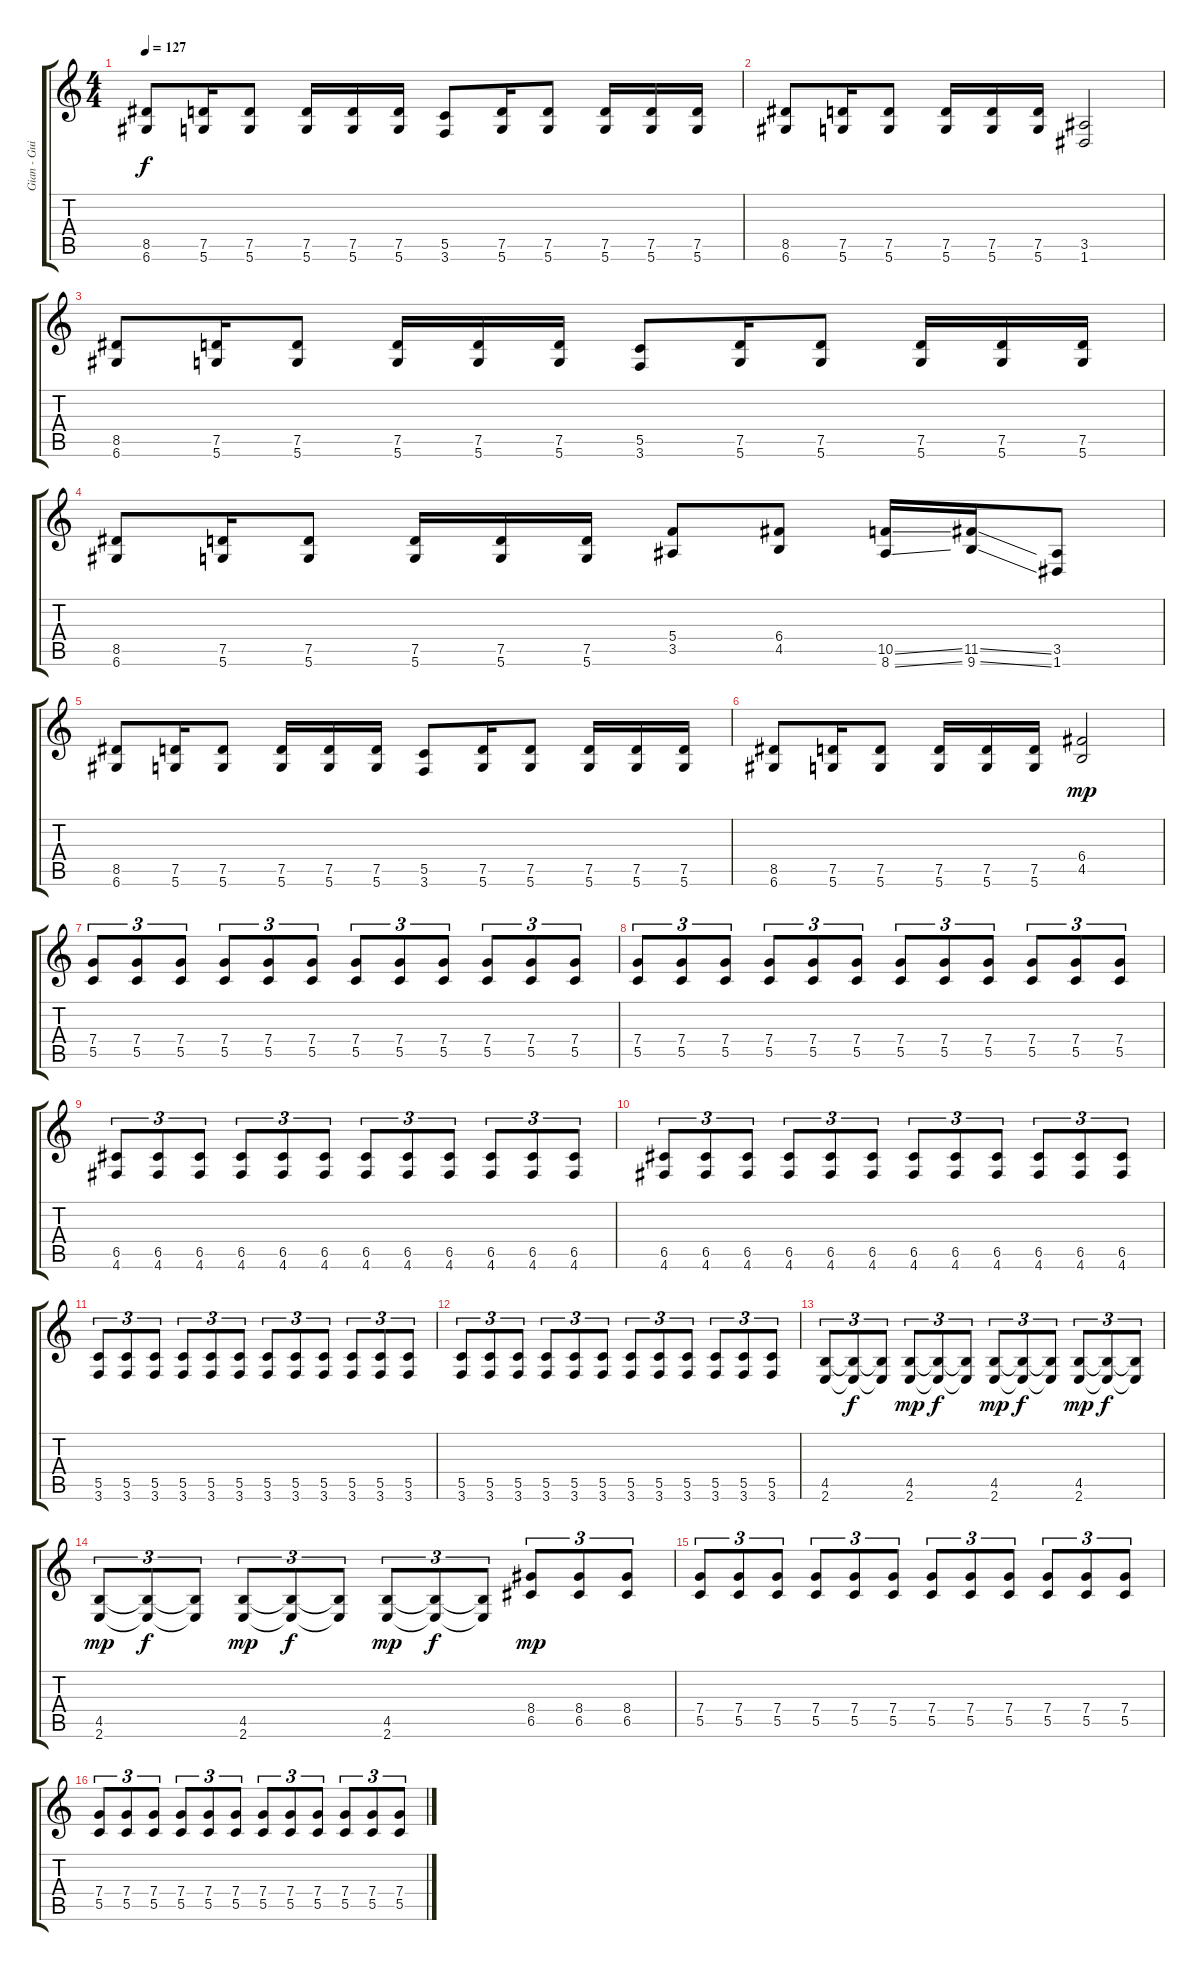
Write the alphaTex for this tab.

\track ("Gian - Guitar 2" "Gian - Gui") {instrument distortionguitar}
\staff {score tabs}
\tuning (D4 A3 F3 C3 G2 D2) {hide}
\ts (4 4)
\tempo 127
\clef g2
\ks c
(8.5 6.6).8{dy f} (7.5 5.6).16 (7.5 5.6).8 (7.5 5.6).16 (7.5 5.6).16 (7.5 5.6).16 (5.5 3.6).8 (7.5 5.6).16 (7.5 5.6).8 (7.5 5.6).16 (7.5 5.6).16 (7.5 5.6).16 |
(8.5 6.6).8 (7.5 5.6).16 (7.5 5.6).8 (7.5 5.6).16 (7.5 5.6).16 (7.5 5.6).16 (3.5 1.6).2 |
(8.5 6.6).8 (7.5 5.6).16 (7.5 5.6).8 (7.5 5.6).16 (7.5 5.6).16 (7.5 5.6).16 (5.5 3.6).8 (7.5 5.6).16 (7.5 5.6).8 (7.5 5.6).16 (7.5 5.6).16 (7.5 5.6).16 |
(8.5 6.6).8 (7.5 5.6).16 (7.5 5.6).8 (7.5 5.6).16 (7.5 5.6).16 (7.5 5.6).16 (5.4 3.5).8 (6.4 4.5).8 (10.5{ss} 8.6{ss}).16 (11.5{ss} 9.6{ss}).16 (3.5 1.6).8 |
(8.5 6.6).8 (7.5 5.6).16 (7.5 5.6).8 (7.5 5.6).16 (7.5 5.6).16 (7.5 5.6).16 (5.5 3.6).8 (7.5 5.6).16 (7.5 5.6).8 (7.5 5.6).16 (7.5 5.6).16 (7.5 5.6).16 |
(8.5 6.6).8 (7.5 5.6).16 (7.5 5.6).8 (7.5 5.6).16 (7.5 5.6).16 (7.5 5.6).16 (6.4 4.5).2{dy mp} |
(7.4 5.5).8{tu (3 2)} (7.4 5.5).8{tu (3 2)} (7.4 5.5).8{tu (3 2)} (7.4 5.5).8{tu (3 2)} (7.4 5.5).8{tu (3 2)} (7.4 5.5).8{tu (3 2)} (7.4 5.5).8{tu (3 2)} (7.4 5.5).8{tu (3 2)} (7.4 5.5).8{tu (3 2)} (7.4 5.5).8{tu (3 2)} (7.4 5.5).8{tu (3 2)} (7.4 5.5).8{tu (3 2)} |
(7.4 5.5).8{tu (3 2)} (7.4 5.5).8{tu (3 2)} (7.4 5.5).8{tu (3 2)} (7.4 5.5).8{tu (3 2)} (7.4 5.5).8{tu (3 2)} (7.4 5.5).8{tu (3 2)} (7.4 5.5).8{tu (3 2)} (7.4 5.5).8{tu (3 2)} (7.4 5.5).8{tu (3 2)} (7.4 5.5).8{tu (3 2)} (7.4 5.5).8{tu (3 2)} (7.4 5.5).8{tu (3 2)} |
(6.5 4.6).8{tu (3 2)} (6.5 4.6).8{tu (3 2)} (6.5 4.6).8{tu (3 2)} (6.5 4.6).8{tu (3 2)} (6.5 4.6).8{tu (3 2)} (6.5 4.6).8{tu (3 2)} (6.5 4.6).8{tu (3 2)} (6.5 4.6).8{tu (3 2)} (6.5 4.6).8{tu (3 2)} (6.5 4.6).8{tu (3 2)} (6.5 4.6).8{tu (3 2)} (6.5 4.6).8{tu (3 2)} |
(6.5 4.6).8{tu (3 2)} (6.5 4.6).8{tu (3 2)} (6.5 4.6).8{tu (3 2)} (6.5 4.6).8{tu (3 2)} (6.5 4.6).8{tu (3 2)} (6.5 4.6).8{tu (3 2)} (6.5 4.6).8{tu (3 2)} (6.5 4.6).8{tu (3 2)} (6.5 4.6).8{tu (3 2)} (6.5 4.6).8{tu (3 2)} (6.5 4.6).8{tu (3 2)} (6.5 4.6).8{tu (3 2)} |
(5.5 3.6).8{tu (3 2)} (5.5 3.6).8{tu (3 2)} (5.5 3.6).8{tu (3 2)} (5.5 3.6).8{tu (3 2)} (5.5 3.6).8{tu (3 2)} (5.5 3.6).8{tu (3 2)} (5.5 3.6).8{tu (3 2)} (5.5 3.6).8{tu (3 2)} (5.5 3.6).8{tu (3 2)} (5.5 3.6).8{tu (3 2)} (5.5 3.6).8{tu (3 2)} (5.5 3.6).8{tu (3 2)} |
(5.5 3.6).8{tu (3 2)} (5.5 3.6).8{tu (3 2)} (5.5 3.6).8{tu (3 2)} (5.5 3.6).8{tu (3 2)} (5.5 3.6).8{tu (3 2)} (5.5 3.6).8{tu (3 2)} (5.5 3.6).8{tu (3 2)} (5.5 3.6).8{tu (3 2)} (5.5 3.6).8{tu (3 2)} (5.5 3.6).8{tu (3 2)} (5.5 3.6).8{tu (3 2)} (5.5 3.6).8{tu (3 2)} |
(4.5 2.6).8{tu (3 2)} (4.5{t} 2.6{t}).8{tu (3 2) dy f} (4.5{t} 2.6{t}).8{tu (3 2)} (4.5 2.6).8{tu (3 2) dy mp} (4.5{t} 2.6{t}).8{tu (3 2) dy f} (4.5{t} 2.6{t}).8{tu (3 2)} (4.5 2.6).8{tu (3 2) dy mp} (4.5{t} 2.6{t}).8{tu (3 2) dy f} (4.5{t} 2.6{t}).8{tu (3 2)} (4.5 2.6).8{tu (3 2) dy mp} (4.5{t} 2.6{t}).8{tu (3 2) dy f} (4.5{t} 2.6{t}).8{tu (3 2)} |
(4.5 2.6).8{tu (3 2) dy mp} (4.5{t} 2.6{t}).8{tu (3 2) dy f} (4.5{t} 2.6{t}).8{tu (3 2)} (4.5 2.6).8{tu (3 2) dy mp} (4.5{t} 2.6{t}).8{tu (3 2) dy f} (4.5{t} 2.6{t}).8{tu (3 2)} (4.5 2.6).8{tu (3 2) dy mp} (4.5{t} 2.6{t}).8{tu (3 2) dy f} (4.5{t} 2.6{t}).8{tu (3 2)} (8.4 6.5).8{tu (3 2) dy mp} (8.4 6.5).8{tu (3 2)} (8.4 6.5).8{tu (3 2)} |
(7.4 5.5).8{tu (3 2)} (7.4 5.5).8{tu (3 2)} (7.4 5.5).8{tu (3 2)} (7.4 5.5).8{tu (3 2)} (7.4 5.5).8{tu (3 2)} (7.4 5.5).8{tu (3 2)} (7.4 5.5).8{tu (3 2)} (7.4 5.5).8{tu (3 2)} (7.4 5.5).8{tu (3 2)} (7.4 5.5).8{tu (3 2)} (7.4 5.5).8{tu (3 2)} (7.4 5.5).8{tu (3 2)} |
(7.4 5.5).8{tu (3 2)} (7.4 5.5).8{tu (3 2)} (7.4 5.5).8{tu (3 2)} (7.4 5.5).8{tu (3 2)} (7.4 5.5).8{tu (3 2)} (7.4 5.5).8{tu (3 2)} (7.4 5.5).8{tu (3 2)} (7.4 5.5).8{tu (3 2)} (7.4 5.5).8{tu (3 2)} (7.4 5.5).8{tu (3 2)} (7.4 5.5).8{tu (3 2)} (7.4 5.5).8{tu (3 2)}
